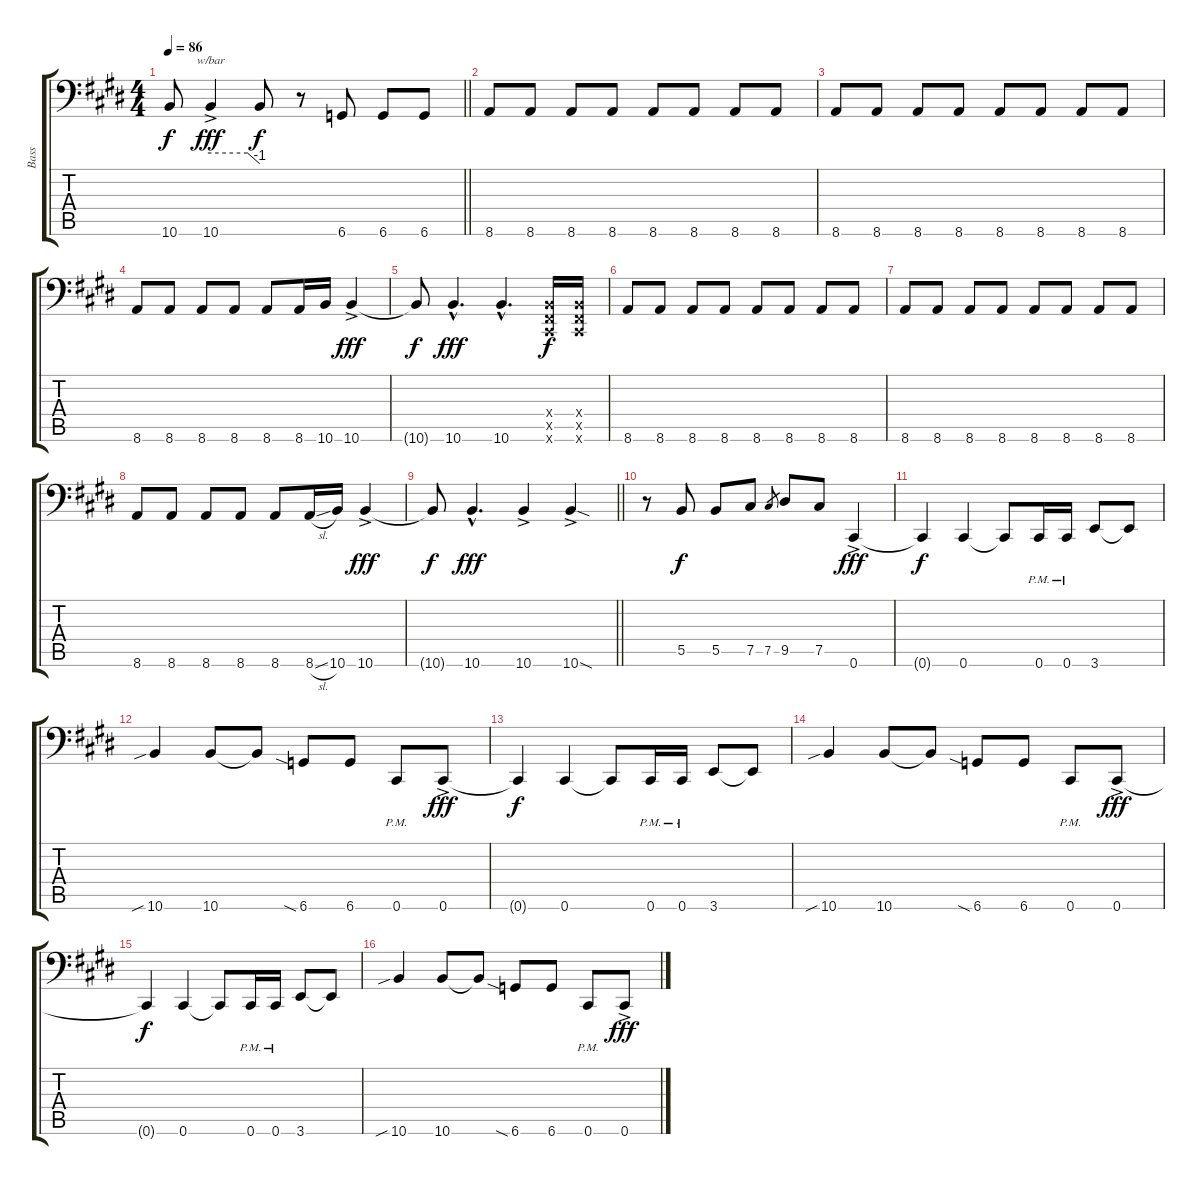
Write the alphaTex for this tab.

\track ("Bass" "Bass") {instrument electricbasspick}
\staff {score tabs}
\tuning (Db3 Ab2 E2 B1 Gb1 Db1) {hide}
\ts (4 4)
\tempo 86
\clef f4
\barLineRight lightlight
\ks c#minor
10.6{t}.8{dy f} 10.6{ac}.4{tbe (custom default 0 0 45 0 60 -4) dy fff} 10.6{t}.8{dy f} r.8 6.6.8 6.6.8 6.6.8 |
8.6.8 8.6.8 8.6.8 8.6.8 8.6.8 8.6.8 8.6.8 8.6.8 |
8.6.8 8.6.8 8.6.8 8.6.8 8.6.8 8.6.8 8.6.8 8.6.8 |
8.6.8 8.6.8 8.6.8 8.6.8 8.6.8 8.6.16 10.6.16 10.6{ac}.4{dy fff} |
10.6{t}.8{dy f} 10.6{hac}.4{d dy fff} 10.6{hac}.4{d} (0.4{x} 0.5{x} 0.6{x}).16{dy f} (0.4{x} 0.5{x} 0.6{x}).16 |
8.6.8 8.6.8 8.6.8 8.6.8 8.6.8 8.6.8 8.6.8 8.6.8 |
8.6.8 8.6.8 8.6.8 8.6.8 8.6.8 8.6.8 8.6.8 8.6.8 |
8.6.8 8.6.8 8.6.8 8.6.8 8.6.8 8.6{sl}.16 10.6.16 10.6{ac}.4{dy fff} |
\barLineRight lightlight
10.6{t}.8{dy f} 10.6{hac}.4{d dy fff} 10.6{ac}.4 10.6{sod ac}.4 |
r.8 5.5.8{dy f} 5.5.8 7.5.8 7.5.8{gr} 9.5.8 7.5.8 0.6{ac}.4{dy fff} |
0.6{t}.4{dy f} 0.6.4 0.6{t}.8 0.6{pm}.16 0.6{pm}.16 3.6.8 3.6{t}.8 |
10.6{sib}.4 10.6.8 10.6{t}.8 6.6{sia}.8 6.6.8 0.6{pm}.8 0.6{ac}.8{dy fff} |
0.6{t}.4{dy f} 0.6.4 0.6{t}.8 0.6{pm}.16 0.6{pm}.16 3.6.8 3.6{t}.8 |
10.6{sib}.4 10.6.8 10.6{t}.8 6.6{sia}.8 6.6.8 0.6{pm}.8 0.6{ac}.8{dy fff} |
0.6{t}.4{dy f} 0.6.4 0.6{t}.8 0.6{pm}.16 0.6{pm}.16 3.6.8 3.6{t}.8 |
10.6{sib}.4 10.6.8 10.6{t}.8 6.6{sia}.8 6.6.8 0.6{pm}.8 0.6{ac}.8{dy fff}
